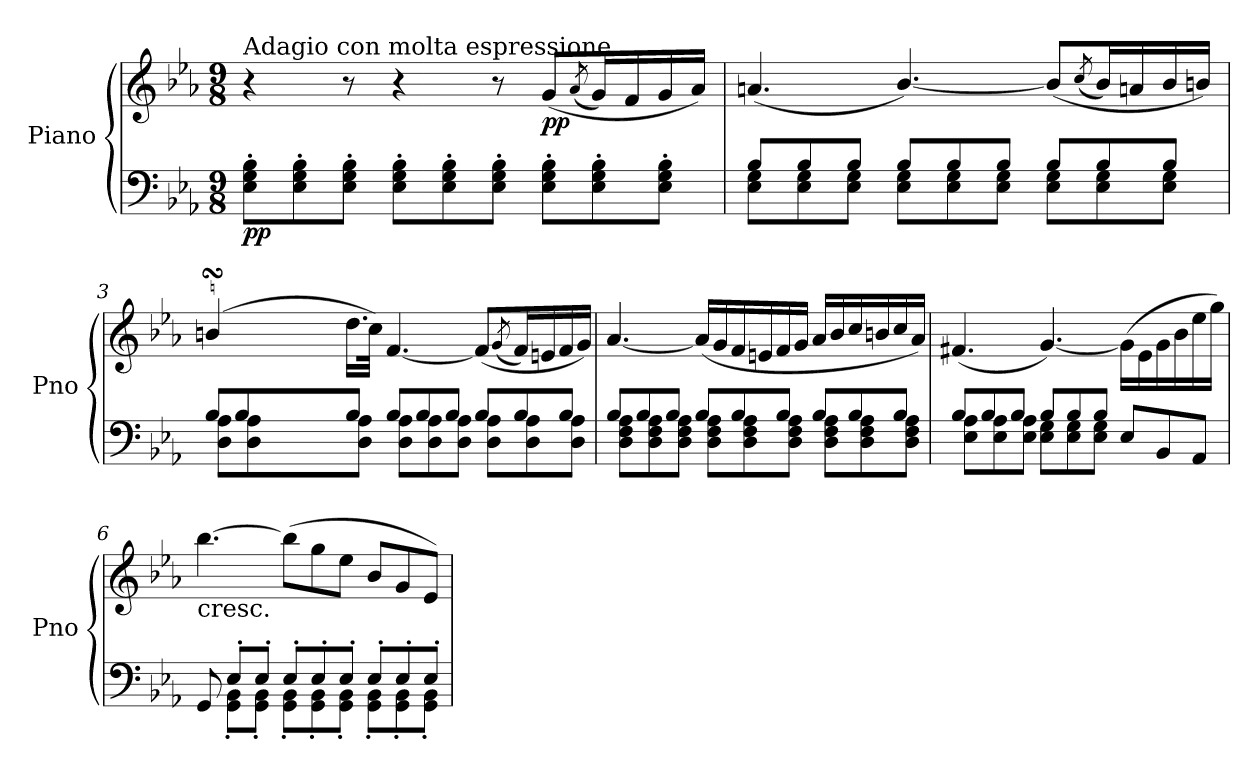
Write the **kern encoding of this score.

**kern	**kern	**dynam
*part1	*part1	*part1
*staff2	*staff1	*staff1/2
*I"Piano	*	*
*I'Pno	*	*
*clefF4	*clefG2	*
*k[b-e-a-]	*k[b-e-a-]	*
*E-:	*E-:	*
*M9/8	*M9/8	*
=1	=1	=1
!	!LO:TX:a:t=Adagio con molta espressione	!
!	!	!LO:DY:b=2
8E-\' 8G\' 8B-\'L	4r	pp
8E-\' 8G\' 8B-\'	.	.
8E-\' 8G\' 8B-\'J	8r	.
8E-\' 8G\' 8B-\'L	4r	.
8E-\' 8G\' 8B-\'	.	.
8E-\' 8G\' 8B-\'J	8r	.
!	!	!LO:DY:b
8E-\' 8G\' 8B-\'L	(8g/L	pp
.	(8qa-/	.
8E-\' 8G\' 8B-\'	16g/L)	.
.	16f/	.
8E-\' 8G\' 8B-\'J	16g/	.
.	16a-/JJ)	.
=2	=2	=2
*^	*	*
8B-/L	8E-\ 8G\L	(4.an/	.
8B-/	8E-\ 8G\	.	.
8B-/J	8E-\ 8G\J	.	.
8B-/L	8E-\ 8G\L	[4.b-/)	.
8B-/	8E-\ 8G\	.	.
8B-/J	8E-\ 8G\J	.	.
8B-/L	8E-\ 8G\L	(8b-/L]	.
.	.	(8qcc/	.
8B-/	8E-\ 8G\	16b-/L)	.
.	.	16an/	.
8B-/J	8E-\ 8G\J	16b-/	.
.	.	16bn/JJ)	.
=3	=3	=3	=3
*	*	*^	*
8B-/L	8D\ 8A-\L	(4bnsSsS/	8.ryy	.
8B-/	8D\ 8A-\	.	.	.
.	.	.	64ccyy	.
.	.	.	64b-Xyy	.
.	.	.	64anyy	.
.	.	.	64b-yy	.
8B-/J	8D\ 8A-\J	16.dd\LL	2..ryy	.
.	.	32cc\JJk)	.	.
8B-/L	8D\ 8A-\L	[4.f/	.	.
8B-/	8D\ 8A-\	.	.	.
8B-/J	8D\ 8A-\J	.	.	.
8B-/L	8D\ 8A-\L	(8f/L]	.	.
.	.	(8qg/	.	.
8B-/	8D\ 8A-\	16f/L)	.	.
.	.	16en/	.	.
8B-/J	8D\ 8A-\J	16f/	.	.
.	.	16g/JJ)	.	.
*	*	*v	*v	*
!!LO:LB:g=z
=4	=4	=4	=4
8B-/L	8D\ 8F\ 8A-\L	[4.a-/	.
8B-/	8D\ 8F\ 8A-\	.	.
8B-/J	8D\ 8F\ 8A-\J	.	.
8B-/L	8D\ 8F\ 8A-\L	(16a-/LL]	.
.	.	16g/	.
8B-/	8D\ 8F\ 8A-\	16f/	.
.	.	16en/	.
8B-/J	8D\ 8F\ 8A-\J	16f/	.
.	.	16g/JJ	.
8B-/L	8D\ 8F\ 8A-\L	16a-/LL	.
.	.	16b-/	.
8B-/	8D\ 8F\ 8A-\	16cc/	.
.	.	16bn/	.
8B-/J	8D\ 8F\ 8A-\J	16cc/	.
.	.	16a-/JJ)	.
=5	=5	=5	=5
8B-/L	8E-\ 8A-\L	(4.f#X/	.
8B-/	8E-\ 8A-\	.	.
8B-/J	8E-\ 8A-\J	.	.
8B-/L	8E-\ 8G\L	[4.g/)	.
8B-/	8E-\ 8G\	.	.
8B-/J	8E-\ 8G\J	.	.
8E-/L	4.ryy	(16g\LL]	.
.	.	16e-\	.
8BB-/	.	16g\	.
.	.	16b-\	.
8AA-/J	.	16ee-\	.
.	.	16gg\JJ)	.
=6	=6	=6	=6
!	!	!LO:TX:b:t=cresc.	!
8GG/	8ryy	[4.bb-\	.
8E-'/L	8GG\' 8BB-\'L	.	.
8E-'/J	8GG\' 8BB-\'J	.	.
8E-'/L	8GG\' 8BB-\'L	(8bb-\L]	.
8E-'/	8GG\' 8BB-\'	8gg\	.
8E-'/J	8GG\' 8BB-\'J	8ee-\J	.
8E-'/L	8GG\' 8BB-\'L	8b-/L	.
8E-'/	8GG\' 8BB-\'	8g/	.
8E-'/J	8GG\' 8BB-\'J	8e-/J)	.
*v	*v	*	*
=	=	=
*-	*-	*-
